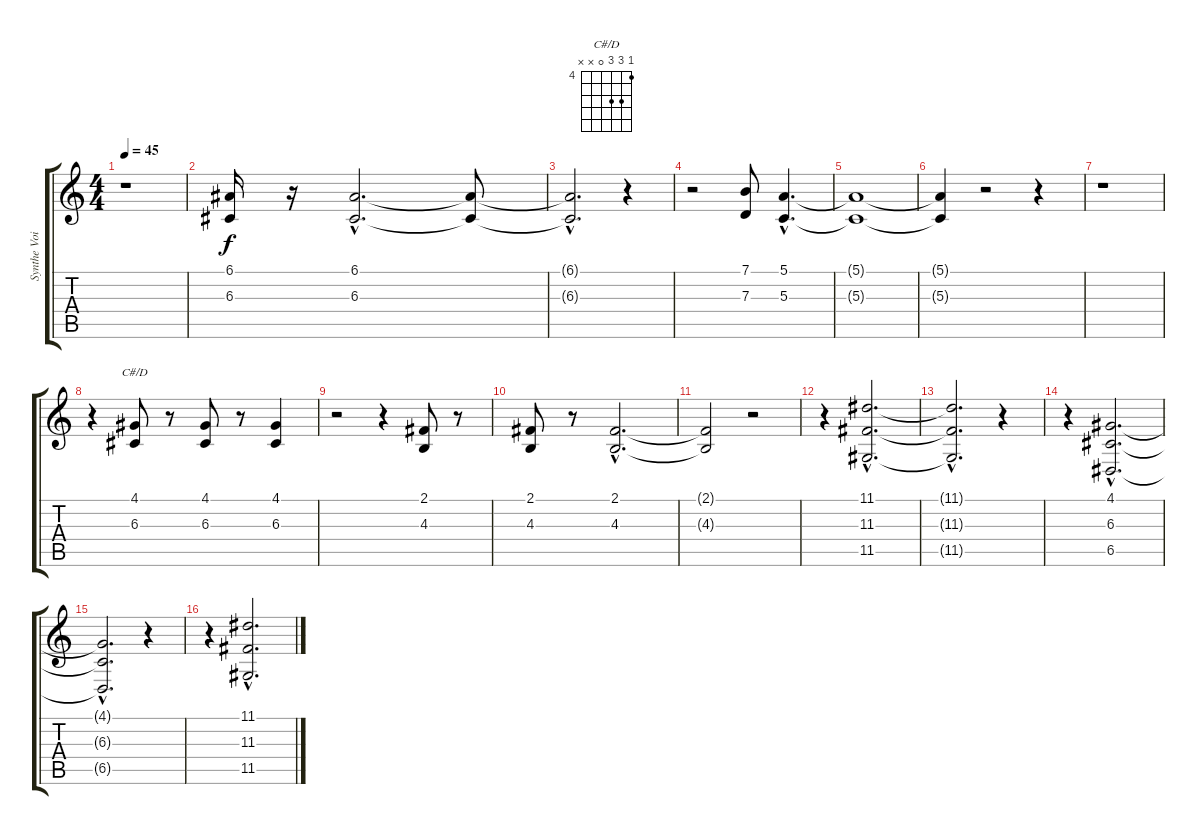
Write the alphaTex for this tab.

\track ("Synthe Voice Right" "Synthe Voi") {instrument synthvoice}
\staff {score tabs}
\tuning (E4 B3 G3 D3 A2 E2) {hide}
\chord ("C#/D" 4 6 6 0 x x) {firstfret 4}
\ts (4 4)
\tempo 45
\clef g2
\ks c
r.1{dy f instrument synthvoice} |
(6.1 6.3).16 r.16 (6.1{hac} 6.3{hac}).2{d} (6.1{t} 6.3{t}).8 |
(6.1{hac t} 6.3{hac t}).2{d} r.4 |
r.2 (7.1 7.3).8 (5.1{hac} 5.3{hac}).4{d} |
(5.1{t} 5.3{t}).1 |
(5.1{t} 5.3{t}).4 r.2 r.4 |
r.1 |
r.4 (4.1 6.3).8{ch "C#/D"} r.8 (4.1 6.3).8 r.8 (4.1 6.3).4 |
r.2 r.4 (2.1 4.3).8 r.8 |
(2.1 4.3).8 r.8 (2.1{hac} 4.3{hac}).2{d} |
(2.1{t} 4.3{t}).2 r.2 |
r.4 (11.1{hac} 11.3{hac} 11.5{hac}).2{d} |
(11.1{hac t} 11.3{hac t} 11.5{hac t}).2{d} r.4 |
r.4 (4.1{hac} 6.3{hac} 6.5{hac}).2{d} |
(4.1{hac t} 6.3{hac t} 6.5{hac t}).2{d} r.4 |
r.4 (11.1{hac} 11.3{hac} 11.5{hac}).2{d}
